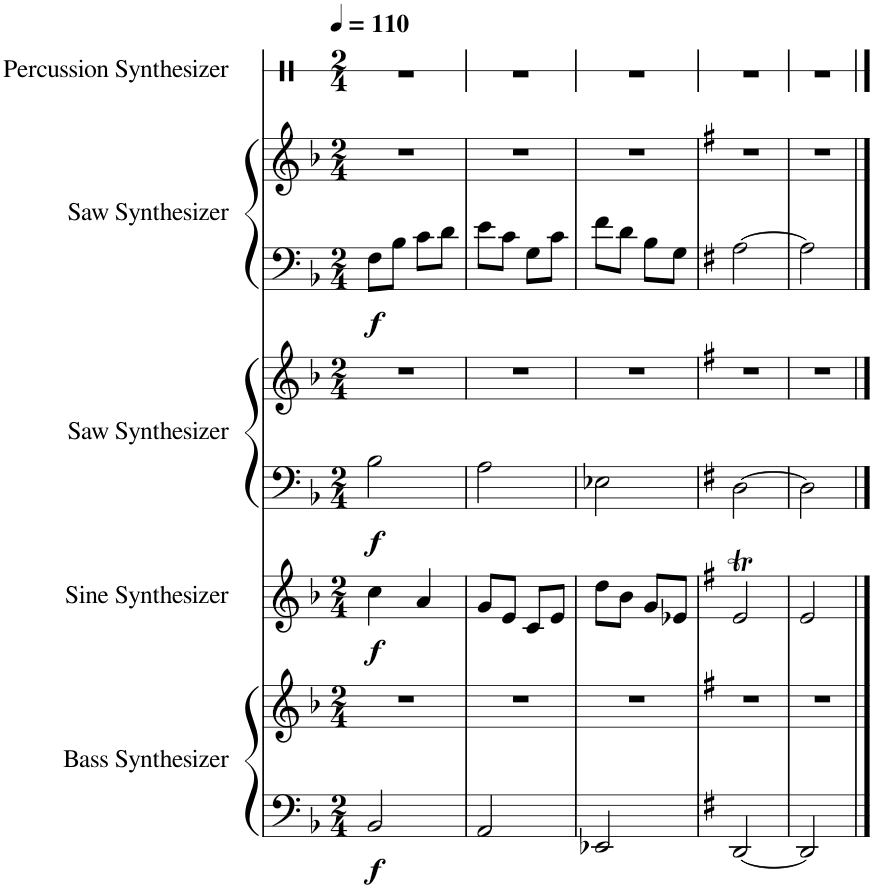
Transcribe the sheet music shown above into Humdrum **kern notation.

**kern	**kern	**dynam	**kern	**dynam	**kern	**kern	**dynam	**kern	**kern	**dynam	**kern
*part5	*part5	*part5	*part4	*part4	*part3	*part3	*part3	*part2	*part2	*part2	*part1
*staff8	*staff7	*staff7/8	*staff6	*staff6	*staff5	*staff4	*staff4/5	*staff3	*staff2	*staff2/3	*staff1
*I"Bass Synthesizer	*	*	*I"Sine Synthesizer	*	*I"Saw Synthesizer	*	*	*I"Saw Synthesizer	*	*	*I"Percussion Synthesizer
*I'Synth.	*	*	*I'Synth.	*	*I'Synth.	*	*	*I'Synth.	*	*	*I'Perc. Syn.
*	*	*	*	*	*	*	*	*	*	*	*stria1
*clefF4	*clefG2	*	*clefG2	*	*clefF4	*clefG2	*	*clefF4	*clefG2	*	*clefX
*k[b-]	*k[b-]	*	*k[b-]	*	*k[b-]	*k[b-]	*	*k[b-]	*k[b-]	*	*k[]
*M2/4	*M2/4	*	*M2/4	*	*M2/4	*M2/4	*	*M2/4	*M2/4	*	*M2/4
*MM110	*MM110	*	*MM110	*	*MM110	*MM110	*	*MM110	*MM110	*	*MM110
=1	=1	=1	=1	=1	=1	=1	=1	=1	=1	=1	=1
!	!	!LO:DY:b=2	!	!LO:DY:b	!	!	!LO:DY:b=2	!	!	!LO:DY:b=2	!
2BB-/	2r	f	4cc\	f	2B-\	2r	f	8F\L	2r	f	2r
.	.	.	.	.	.	.	.	8B-\J	.	.	.
.	.	.	4a/	.	.	.	.	8c\L	.	.	.
.	.	.	.	.	.	.	.	8d\J	.	.	.
=2	=2	=2	=2	=2	=2	=2	=2	=2	=2	=2	=2
2AA/	2r	.	8g/L	.	2A\	2r	.	8e\L	2r	.	2r
.	.	.	8e/J	.	.	.	.	8c\J	.	.	.
.	.	.	8c/L	.	.	.	.	8G\L	.	.	.
.	.	.	8e/J	.	.	.	.	8c\J	.	.	.
=3	=3	=3	=3	=3	=3	=3	=3	=3	=3	=3	=3
2EE-X/	2r	.	8dd\L	.	2E-X\	2r	.	8f\L	2r	.	2r
.	.	.	8b-\J	.	.	.	.	8d\J	.	.	.
.	.	.	8g/L	.	.	.	.	8B-\L	.	.	.
.	.	.	8e-X/J	.	.	.	.	8G\J	.	.	.
=4	=4	=4	=4	=4	=4	=4	=4	=4	=4	=4	=4
*k[f#]	*k[f#]	*	*k[f#]	*	*k[f#]	*k[f#]	*	*k[f#]	*k[f#]	*	*
[2DD/	2r	.	2eT/	.	[2D\	2r	.	[2A\	2r	.	2r
=5	=5	=5	=5	=5	=5	=5	=5	=5	=5	=5	=5
2DD/]	2r	.	2e/	.	2D\]	2r	.	2A\]	2r	.	2r
==	==	==	==	==	==	==	==	==	==	==	==
*-	*-	*-	*-	*-	*-	*-	*-	*-	*-	*-	*-
